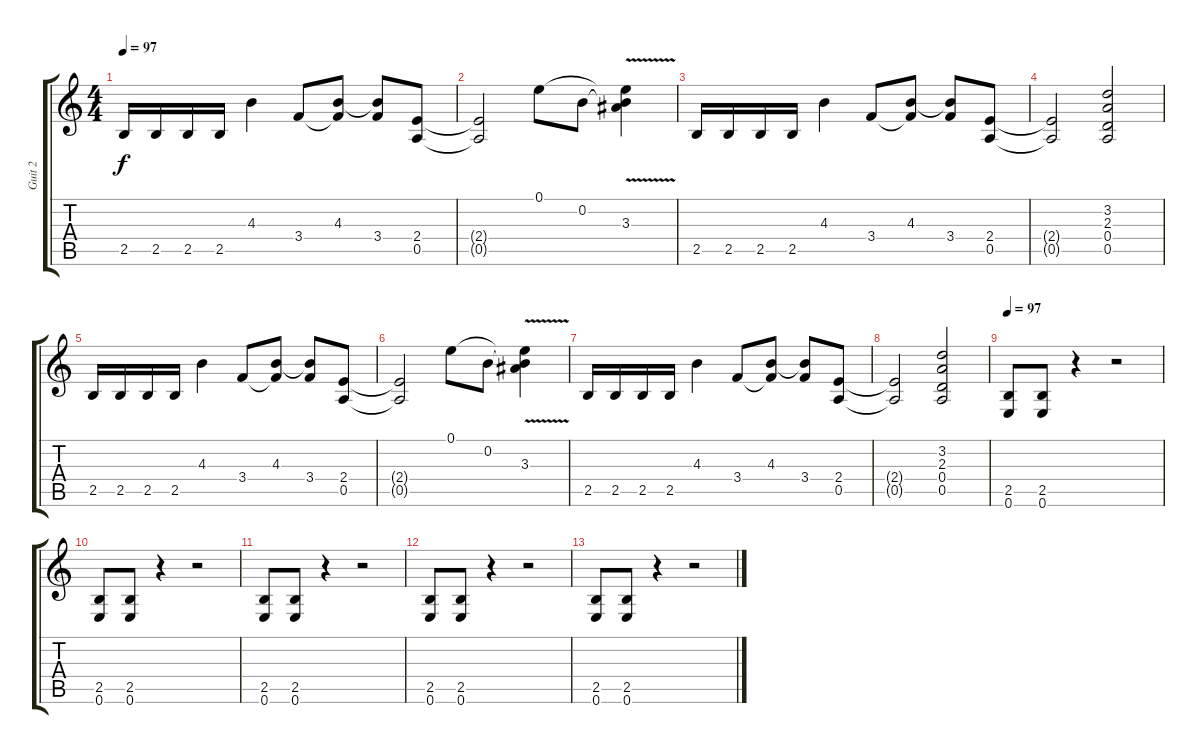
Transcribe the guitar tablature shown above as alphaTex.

\track ("Guit 2" "Guit 2") {instrument distortionguitar}
\staff {score tabs}
\tuning (E4 B3 G3 D3 A2 E2) {hide}
\ts (4 4)
\tempo 97
\clef g2
\ks c
2.5.16{dy f} 2.5.16 2.5.16 2.5.16 4.3.4 3.4.8 (4.3 3.4{t}).8 (4.3{t} 3.4).8 (2.4 0.5).8 |
(2.4{t} 0.5{t}).2 0.1.8 0.2.8 (0.1{t} 0.2{t} 3.3{v}).4 |
2.5.16 2.5.16 2.5.16 2.5.16 4.3.4 3.4.8 (4.3 3.4{t}).8 (4.3{t} 3.4).8 (2.4 0.5).8 |
(2.4{t} 0.5{t}).2 (3.2 2.3 0.4 0.5).2 |
2.5.16 2.5.16 2.5.16 2.5.16 4.3.4 3.4.8 (4.3 3.4{t}).8 (4.3{t} 3.4).8 (2.4 0.5).8 |
(2.4{t} 0.5{t}).2 0.1.8 0.2.8 (0.1{t} 0.2{t} 3.3{v}).4 |
2.5.16 2.5.16 2.5.16 2.5.16 4.3.4 3.4.8 (4.3 3.4{t}).8 (4.3{t} 3.4).8 (2.4 0.5).8 |
(2.4{t} 0.5{t}).2 (3.2 2.3 0.4 0.5).2 |
\tempo 97
(2.5 0.6).8 (2.5 0.6).8 r.4 r.2 |
(2.5 0.6).8 (2.5 0.6).8 r.4 r.2 |
(2.5 0.6).8 (2.5 0.6).8 r.4 r.2 |
(2.5 0.6).8 (2.5 0.6).8 r.4 r.2 |
(2.5 0.6).8 (2.5 0.6).8 r.4 r.2
